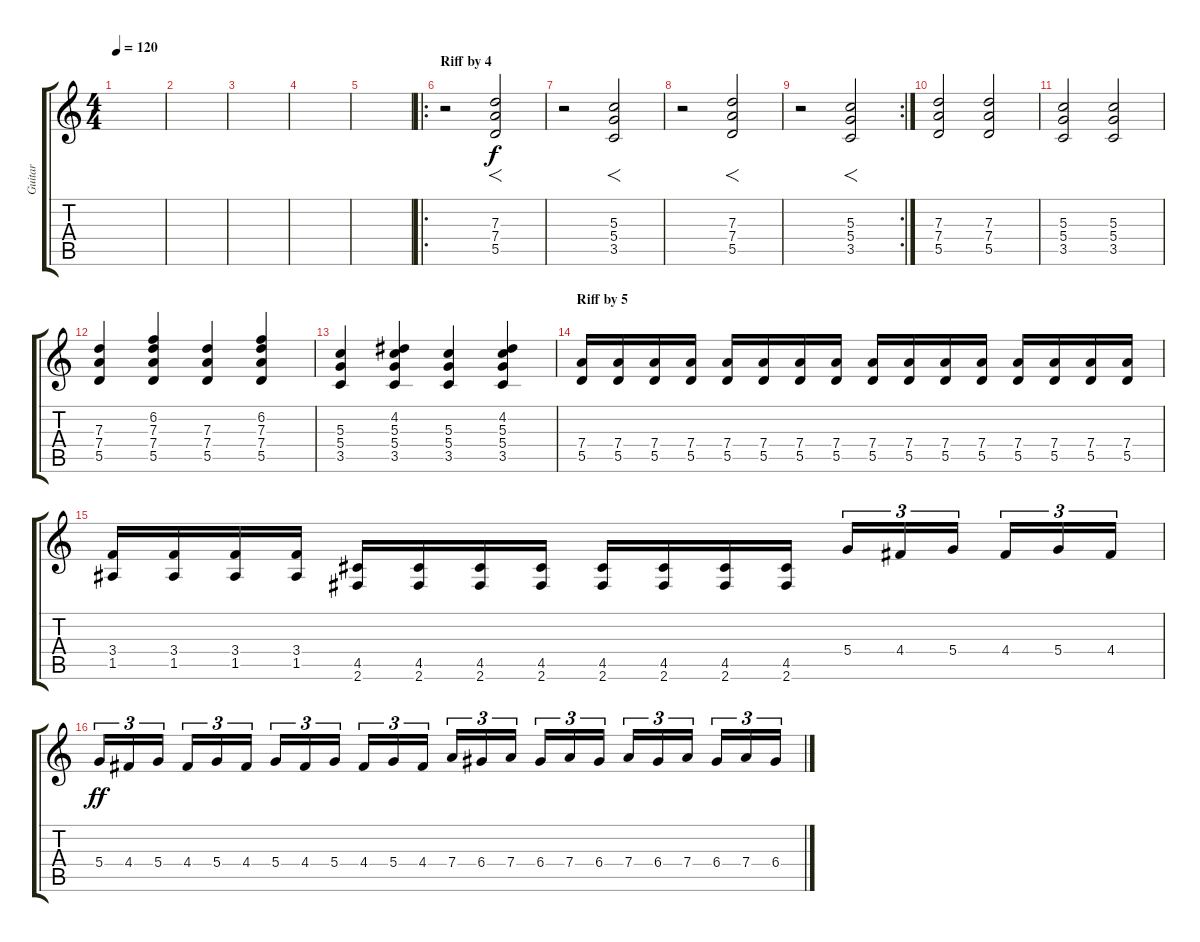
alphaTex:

\track ("Guitar" "Guitar") {instrument distortionguitar}
\staff {score tabs}
\tuning (E4 B3 G3 D3 A2 E2) {hide}
\ts (4 4)
\tempo 120
\clef g2
\ks c
|
|
|
|
|
\ro
\section ("" "Riff by 4")
r.2 (7.3 7.4 5.5).2{f} |
r.2 (5.3 5.4 3.5).2{f} |
r.2 (7.3 7.4 5.5).2{f} |
\rc 2
r.2 (5.3 5.4 3.5).2{f} |
(7.3 7.4 5.5).2 (7.3 7.4 5.5).2 |
(5.3 5.4 3.5).2 (5.3 5.4 3.5).2 |
(7.3 7.4 5.5).4 (6.2 7.3 7.4 5.5).4 (7.3 7.4 5.5).4 (6.2 7.3 7.4 5.5).4 |
(5.3 5.4 3.5).4 (4.2 5.3 5.4 3.5).4 (5.3 5.4 3.5).4 (4.2 5.3 5.4 3.5).4 |
\section ("" "Riff by 5")
(7.4 5.5).16 (7.4 5.5).16 (7.4 5.5).16 (7.4 5.5).16 (7.4 5.5).16 (7.4 5.5).16 (7.4 5.5).16 (7.4 5.5).16 (7.4 5.5).16 (7.4 5.5).16 (7.4 5.5).16 (7.4 5.5).16 (7.4 5.5).16 (7.4 5.5).16 (7.4 5.5).16 (7.4 5.5).16 |
(3.4 1.5).16 (3.4 1.5).16 (3.4 1.5).16 (3.4 1.5).16 (4.5 2.6).16 (4.5 2.6).16 (4.5 2.6).16 (4.5 2.6).16 (4.5 2.6).16 (4.5 2.6).16 (4.5 2.6).16 (4.5 2.6).16 5.4.16{tu (3 2)} 4.4.16{tu (3 2)} 5.4.16{tu (3 2)} 4.4.16{tu (3 2)} 5.4.16{tu (3 2)} 4.4.16{tu (3 2)} |
5.4.16{tu (3 2) dy ff} 4.4.16{tu (3 2)} 5.4.16{tu (3 2)} 4.4.16{tu (3 2)} 5.4.16{tu (3 2)} 4.4.16{tu (3 2)} 5.4.16{tu (3 2)} 4.4.16{tu (3 2)} 5.4.16{tu (3 2)} 4.4.16{tu (3 2)} 5.4.16{tu (3 2)} 4.4.16{tu (3 2)} 7.4.16{tu (3 2)} 6.4.16{tu (3 2)} 7.4.16{tu (3 2)} 6.4.16{tu (3 2)} 7.4.16{tu (3 2)} 6.4.16{tu (3 2)} 7.4.16{tu (3 2)} 6.4.16{tu (3 2)} 7.4.16{tu (3 2)} 6.4.16{tu (3 2)} 7.4.16{tu (3 2)} 6.4.16{tu (3 2)}
